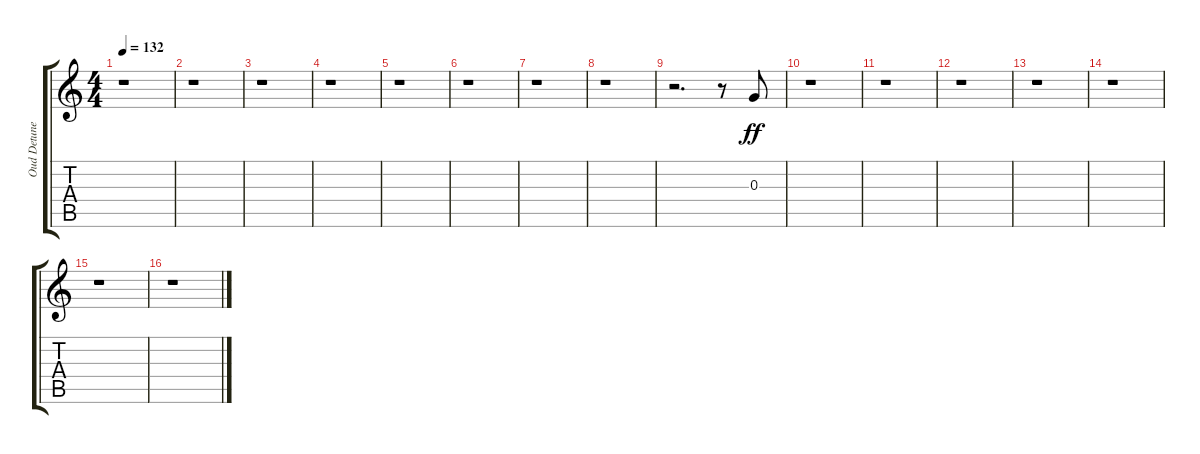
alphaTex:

\track ("Oud Detune" "Oud Detune") {instrument banjo}
\staff {score tabs}
\tuning (E4 B3 G3 D3 A2 E2) {hide}
\displaytranspose 12
\ts (4 4)
\tempo 132
\clef g2
\ks c
r.1{dy fff} |
r.1 |
r.1 |
r.1 |
r.1 |
r.1 |
r.1 |
r.1 |
r.2{d} r.8 0.3.8{dy ff} |
r.1 |
r.1 |
r.1 |
r.1 |
r.1 |
r.1 |
r.1
